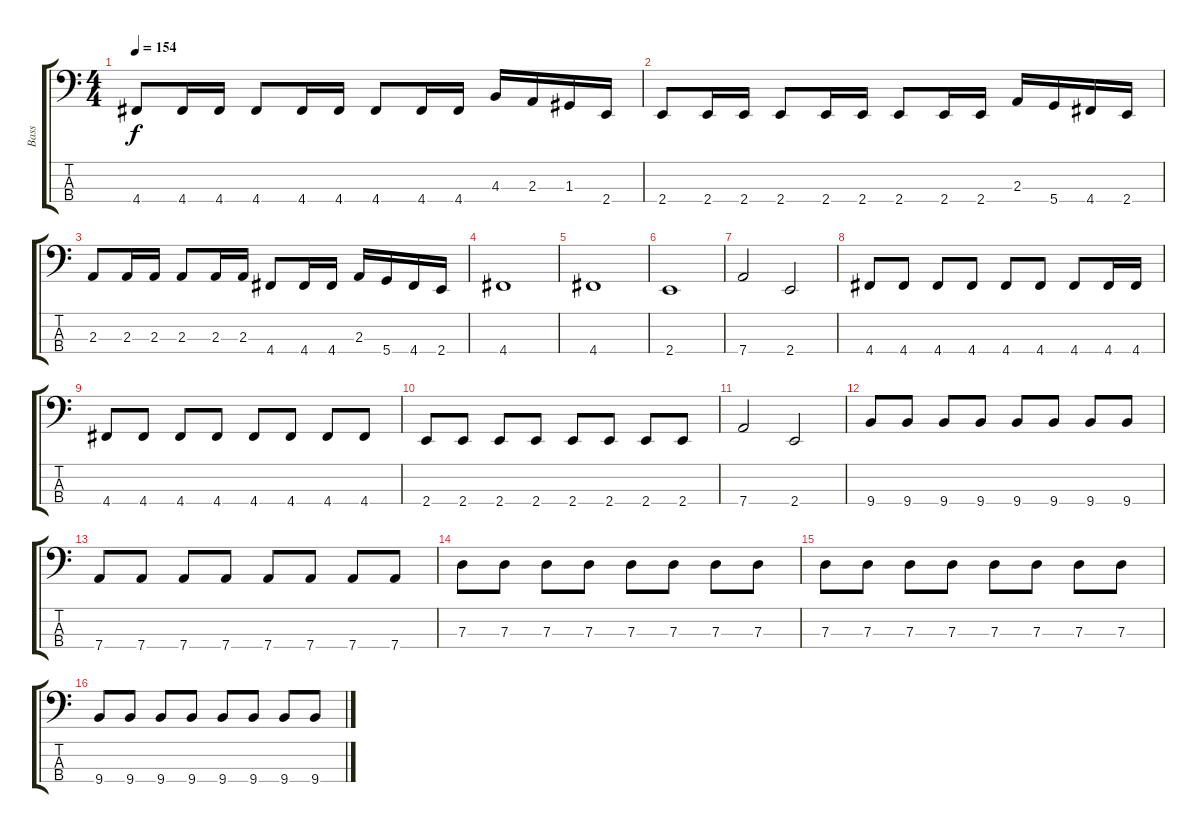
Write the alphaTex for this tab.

\track ("Bass" "Bass") {instrument electricbasspick}
\staff {score tabs}
\tuning (F2 C2 G1 D1) {hide}
\ts (4 4)
\tempo 154
\clef f4
\ks c
4.4.8{dy f} 4.4.16 4.4.16 4.4.8 4.4.16 4.4.16 4.4.8 4.4.16 4.4.16 4.3.16 2.3.16 1.3.16 2.4.16 |
2.4.8 2.4.16 2.4.16 2.4.8 2.4.16 2.4.16 2.4.8 2.4.16 2.4.16 2.3.16 5.4.16 4.4.16 2.4.16 |
2.3.8 2.3.16 2.3.16 2.3.8 2.3.16 2.3.16 4.4.8 4.4.16 4.4.16 2.3.16 5.4.16 4.4.16 2.4.16 |
4.4.1 |
4.4.1 |
2.4.1 |
7.4.2 2.4.2 |
4.4.8 4.4.8 4.4.8 4.4.8 4.4.8 4.4.8 4.4.8 4.4.16 4.4.16 |
4.4.8 4.4.8 4.4.8 4.4.8 4.4.8 4.4.8 4.4.8 4.4.8 |
2.4.8 2.4.8 2.4.8 2.4.8 2.4.8 2.4.8 2.4.8 2.4.8 |
7.4.2 2.4.2 |
9.4.8 9.4.8 9.4.8 9.4.8 9.4.8 9.4.8 9.4.8 9.4.8 |
7.4.8 7.4.8 7.4.8 7.4.8 7.4.8 7.4.8 7.4.8 7.4.8 |
7.3.8 7.3.8 7.3.8 7.3.8 7.3.8 7.3.8 7.3.8 7.3.8 |
7.3.8 7.3.8 7.3.8 7.3.8 7.3.8 7.3.8 7.3.8 7.3.8 |
9.4.8 9.4.8 9.4.8 9.4.8 9.4.8 9.4.8 9.4.8 9.4.8
